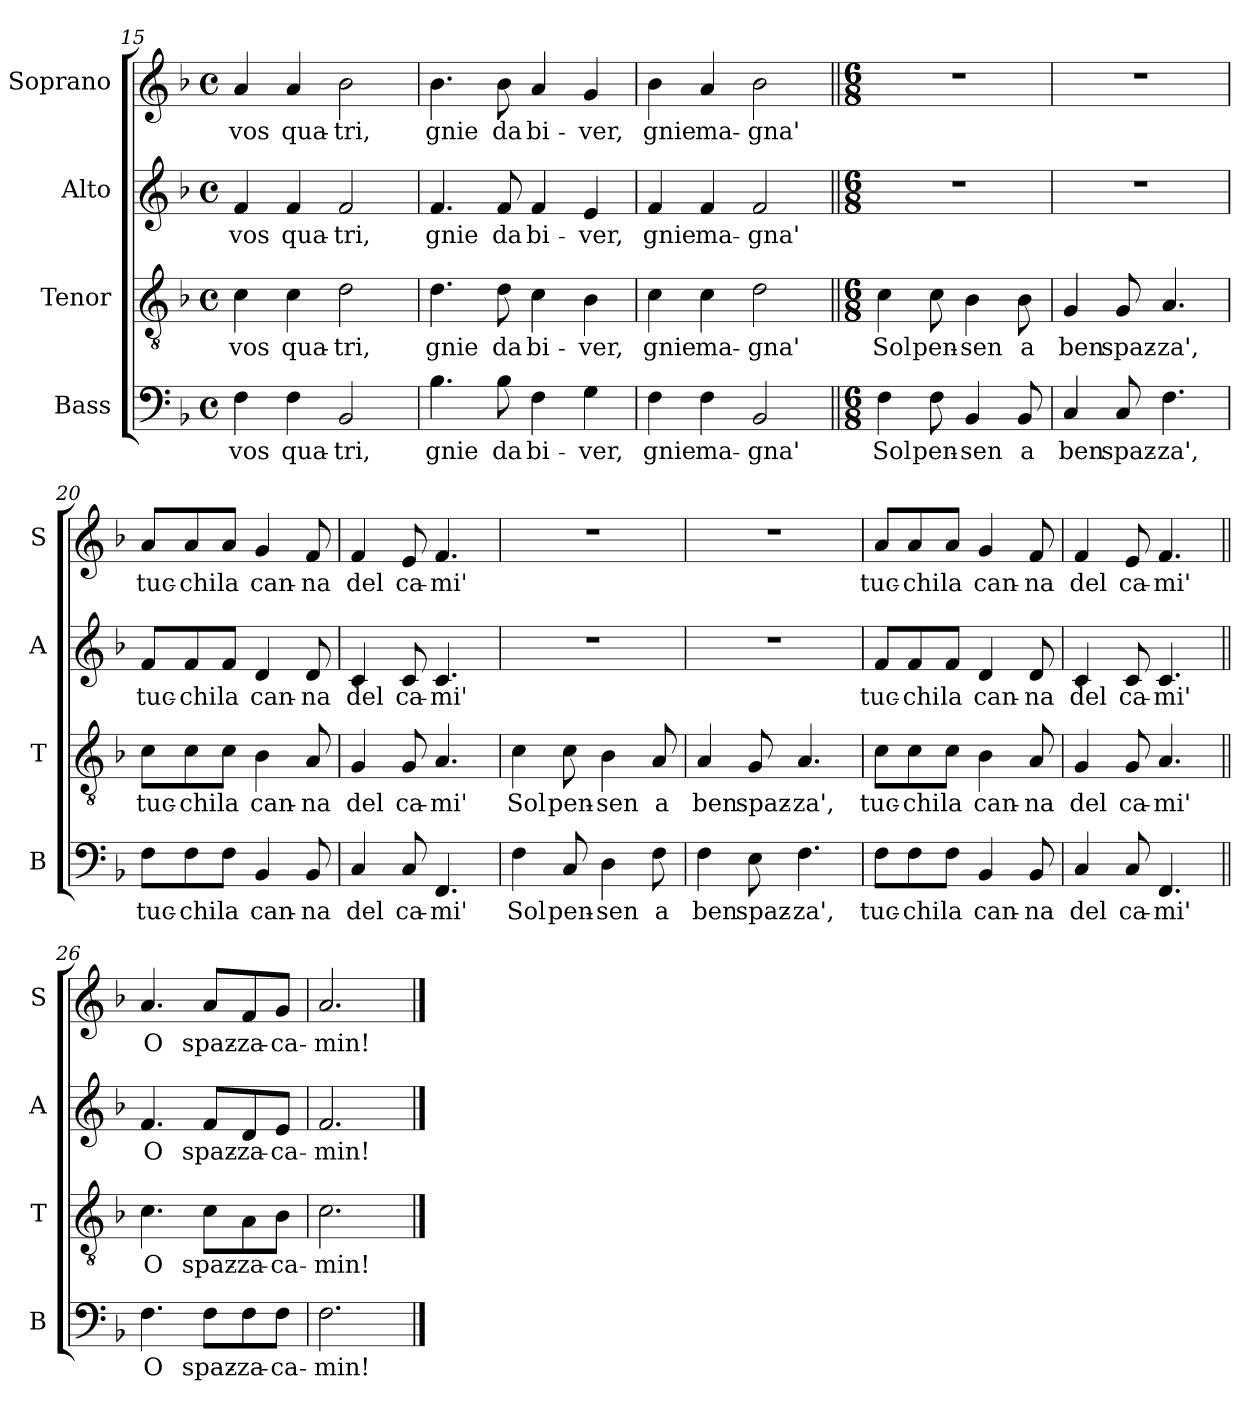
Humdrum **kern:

**kern	**text	**kern	**text	**kern	**text	**kern	**text
*part4	*part4	*part3	*part3	*part2	*part2	*part1	*part1
*staff4	*staff4	*staff3	*staff3	*staff2	*staff2	*staff1	*staff1
*I"Bass	*	*I"Tenor	*	*I"Alto	*	*I"Soprano	*
*I'B	*	*I'T	*	*I'A	*	*I'S	*
*clefF4	*	*clefGv2	*	*clefG2	*	*clefG2	*
*k[b-]	*	*k[b-]	*	*k[b-]	*	*k[b-]	*
*F:	*	*F:	*	*F:	*	*F:	*
*M4/4	*	*M4/4	*	*M4/4	*	*M4/4	*
*met(c)	*	*met(c)	*	*met(c)	*	*met(c)	*
=15	=15	=15	=15	=15	=15	=15	=15
4F\	vos	4c\	vos	4f/	vos	4a/	vos
4F\	qua-	4c\	qua-	4f/	qua-	4a/	qua-
2BB-/	-tri,	2d\	-tri,	2f/	-tri,	2b-\	-tri,
=16	=16	=16	=16	=16	=16	=16	=16
4.B-\	gnie	4.d\	gnie	4.f/	gnie	4.b-\	gnie
8B-\	da	8d\	da	8f/	da	8b-\	da
4F\	bi-	4c\	bi-	4f/	bi-	4a/	bi-
4G\	-ver,	4B-\	-ver,	4e/	-ver,	4g/	-ver,
!!LO:LB:g=z
=17	=17	=17	=17	=17	=17	=17	=17
4F\	gnie	4c\	gnie	4f/	gnie	4b-\	gnie
4F\	ma-	4c\	ma-	4f/	ma-	4a/	ma-
2BB-/	-gna'	2d\	-gna'	2f/	-gna'	2b-\	-gna'
=18||	=18||	=18||	=18||	=18||	=18||	=18||	=18||
*M6/8	*	*M6/8	*	*M6/8	*	*M6/8	*
4F\	Sol	4c\	Sol	2.r	.	2.r	.
8F\	pen-	8c\	pen-	.	.	.	.
4BB-/	-sen	4B-\	-sen	.	.	.	.
8BB-/	a	8B-\	a	.	.	.	.
=19	=19	=19	=19	=19	=19	=19	=19
4C/	ben	4G/	ben	2.r	.	2.r	.
8C/	spaz-	8G/	spaz-	.	.	.	.
4.F\	-za',	4.A/	-za',	.	.	.	.
=20	=20	=20	=20	=20	=20	=20	=20
8F\L	tuc-	8c\L	tuc-	8f/L	tuc-	8a/L	tuc-
8F\	-chi	8c\	-chi	8f/	-chi	8a/	-chi
8F\J	la	8c\J	la	8f/J	la	8a/J	la
4BB-/	can-	4B-\	can-	4d/	can-	4g/	can-
8BB-/	-na	8A/	-na	8d/	-na	8f/	-na
=21	=21	=21	=21	=21	=21	=21	=21
4C/	del	4G/	del	4c/	del	4f/	del
8C/	ca-	8G/	ca-	8c/	ca-	8e/	ca-
4.FF/	-mi'	4.A/	-mi'	4.c/	-mi'	4.f/	-mi'
!!LO:LB:g=z
=22	=22	=22	=22	=22	=22	=22	=22
4F\	Sol	4c\	Sol	2.r	.	2.r	.
8C/	pen-	8c\	pen-	.	.	.	.
4D\	-sen	4B-\	-sen	.	.	.	.
8F\	a	8A/	a	.	.	.	.
=23	=23	=23	=23	=23	=23	=23	=23
4F\	ben	4A/	ben	2.r	.	2.r	.
8E\	spaz-	8G/	spaz-	.	.	.	.
4.F\	-za',	4.A/	-za',	.	.	.	.
=24	=24	=24	=24	=24	=24	=24	=24
8F\L	tuc-	8c\L	tuc-	8f/L	tuc-	8a/L	tuc-
8F\	-chi	8c\	-chi	8f/	-chi	8a/	-chi
8F\J	la	8c\J	la	8f/J	la	8a/J	la
4BB-/	can-	4B-\	can-	4d/	can-	4g/	can-
8BB-/	-na	8A/	-na	8d/	-na	8f/	-na
=25	=25	=25	=25	=25	=25	=25	=25
4C/	del	4G/	del	4c/	del	4f/	del
8C/	ca-	8G/	ca-	8c/	ca-	8e/	ca-
4.FF/	-mi'	4.A/	-mi'	4.c/	-mi'	4.f/	-mi'
=26||	=26||	=26||	=26||	=26||	=26||	=26||	=26||
4.F\	O	4.c\	O	4.f/	O	4.a/	O
8F\L	spaz-	8c\L	spaz-	8f/L	spaz-	8a/L	spaz-
8F\	-za-	8A\	-za-	8d/	-za-	8f/	-za-
8F\J	-ca-	8B-\J	-ca-	8e/J	-ca-	8g/J	-ca-
=27	=27	=27	=27	=27	=27	=27	=27
2.F\	-min!	2.c\	-min!	2.f/	-min!	2.a/	-min!
==	==	==	==	==	==	==	==
*-	*-	*-	*-	*-	*-	*-	*-
